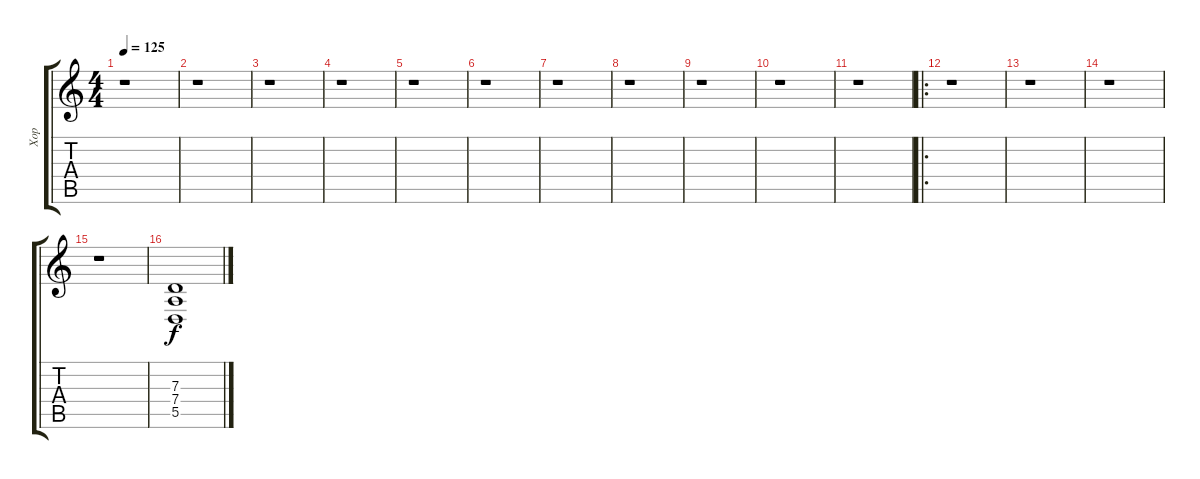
\track ("Хор" "Хор") {instrument choiraahs}
\staff {score tabs}
\tuning (E4 B3 G3 D3 A2 D2) {hide}
\ts (4 4)
\tempo 125
\clef g2
\ks c
r.1{dy f} |
r.1 |
r.1 |
r.1 |
r.1 |
r.1 |
r.1 |
r.1 |
r.1 |
r.1 |
r.1 |
\ro
r.1 |
r.1 |
r.1 |
r.1 |
(7.3 7.4 5.5).1
